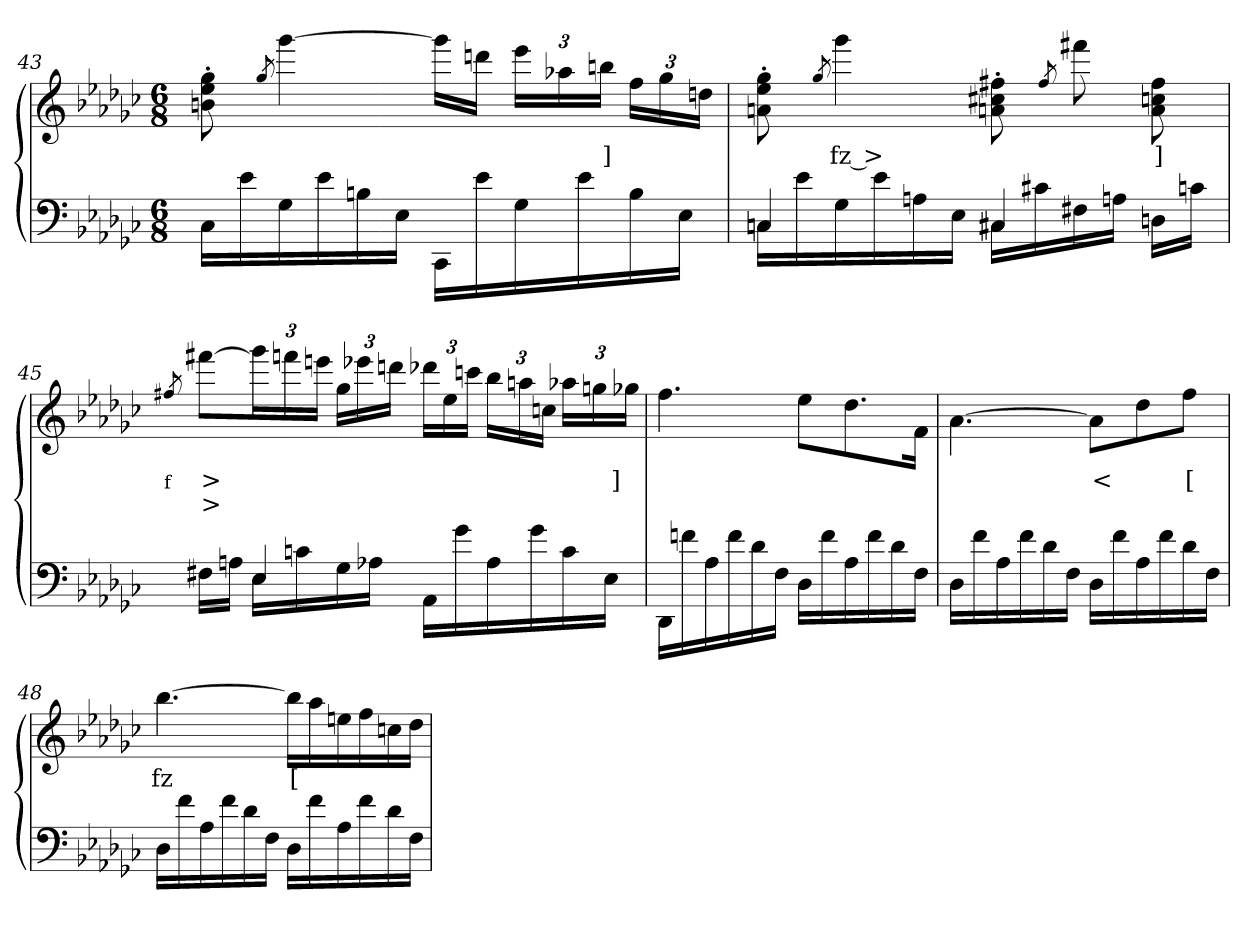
**kern	**kern	**text	**text
*part2	*part1	*part1	*part1
*staff2	*staff1	*staff1	*staff1
*clefF4	*clefG2	*	*
*k[b-e-a-d-g-c-]	*k[b-e-a-d-g-c-]	*	*
*M6/8	*M6/8	*	*
=43	=43	=43	=43
16C-LL	8gg-'> 8ee-'> 8bn'>	.	.
16e-	.	.	.
.	8qgg-/	.	.
16G-	[4ggg-	.	.
16e-	.	.	.
16Bn	.	.	.
16E-JJ	.	.	.
16CC-LL	16ggg-LL]	.	.
16e-	16dddnJJ	.	.
16G-	24eee-LL	.	.
.	24aa-X	.	.
16e-	.	.	.
.	24bbJJ	]	.
16B	24ffLL	.	.
.	24gg-	.	.
16E-JJ	.	.	.
.	24ddnJJ	.	.
=44	=44	=44	=44
*^	*	*	*
4Cn	16CnLL	8gg-'> 8ee-'> 8an'>	.	.
.	16e-	.	.	.
.	.	8qgg-/	.	.
.	16G-	4ggg-	fz >	.
.	16e-	.	.	.
8ryy	16An	.	.	.
.	16E-JJ	.	.	.
4C#X	16C#XLL	8ff#X'> 8cc#X'> 8an'>	.	.
.	16c#	.	.	.
.	.	8qff#/	.	.
.	16F#X	8fff#	.	.
.	16AnJJ	.	.	.
8ryy	16DnLL	8ff# 8ccn 8a	]	.
.	16cnJJ	.	.	.
=45	=45	=45	=45	=45
.	.	8qff#X/	f	.
8ryy	16F#XLL	[8fff#L	>	>
.	16AnJJ	.	.	.
4E-	16E-LL	24ggg-L]	.	.
.	.	24fffn	.	.
.	16cn	.	.	.
.	.	24eeenJJ	.	.
.	16G-	24gg-LL	.	.
.	.	24eee-X	.	.
.	16A-XJJ	.	.	.
.	.	24dddnJJ	.	.
4.ryy	16AA-LL	24ddd-XLL	.	.
.	.	24ee-	.	.
.	16g-	.	.	.
.	.	24cccnJJ	.	.
.	16A-	24bb-LL	.	.
.	.	24aan	.	.
.	16g-	.	.	.
.	.	24ccJJ	.	.
.	16c	24aa-XLL	.	.
.	.	24ggn	.	.
.	16E-JJ	.	.	.
.	.	24gg-XJJ	]	.
*v	*v	*	*	*
=46	=46	=46	=46
16DD-LL	4.ff	.	.
16fn	.	.	.
16A-	.	.	.
16f	.	.	.
16d-	.	.	.
16FJJ	.	.	.
16D-LL	8ee-L	.	.
16f	.	.	.
16A-	8.dd-	.	.
16f	.	.	.
16d-	.	.	.
16FJJ	16fJk	.	.
=47	=47	=47	=47
16D-LL	[4.a-\	.	.
16f	.	.	.
16A-	.	.	.
16f	.	.	.
16d-	.	.	.
16FJJ	.	.	.
16D-LL	8a-L]	<	.
16f	.	.	.
16A-	8dd-	.	.
16f	.	.	.
16d-	8ffJ	[	.
16FJJ	.	.	.
=48	=48	=48	=48
16D-LL	[4.bb-	fz	.
16f	.	.	.
16A-	.	.	.
16f	.	.	.
16d-	.	.	.
16FJJ	.	.	.
16D-LL	16bb-LL]	[	.
16f	16aa-	.	.
16A-	16een	.	.
16f	16ff	.	.
16d-	16ccn	.	.
16FJJ	16dd-JJ	.	.
=	=	=	=
*-	*-	*-	*-
